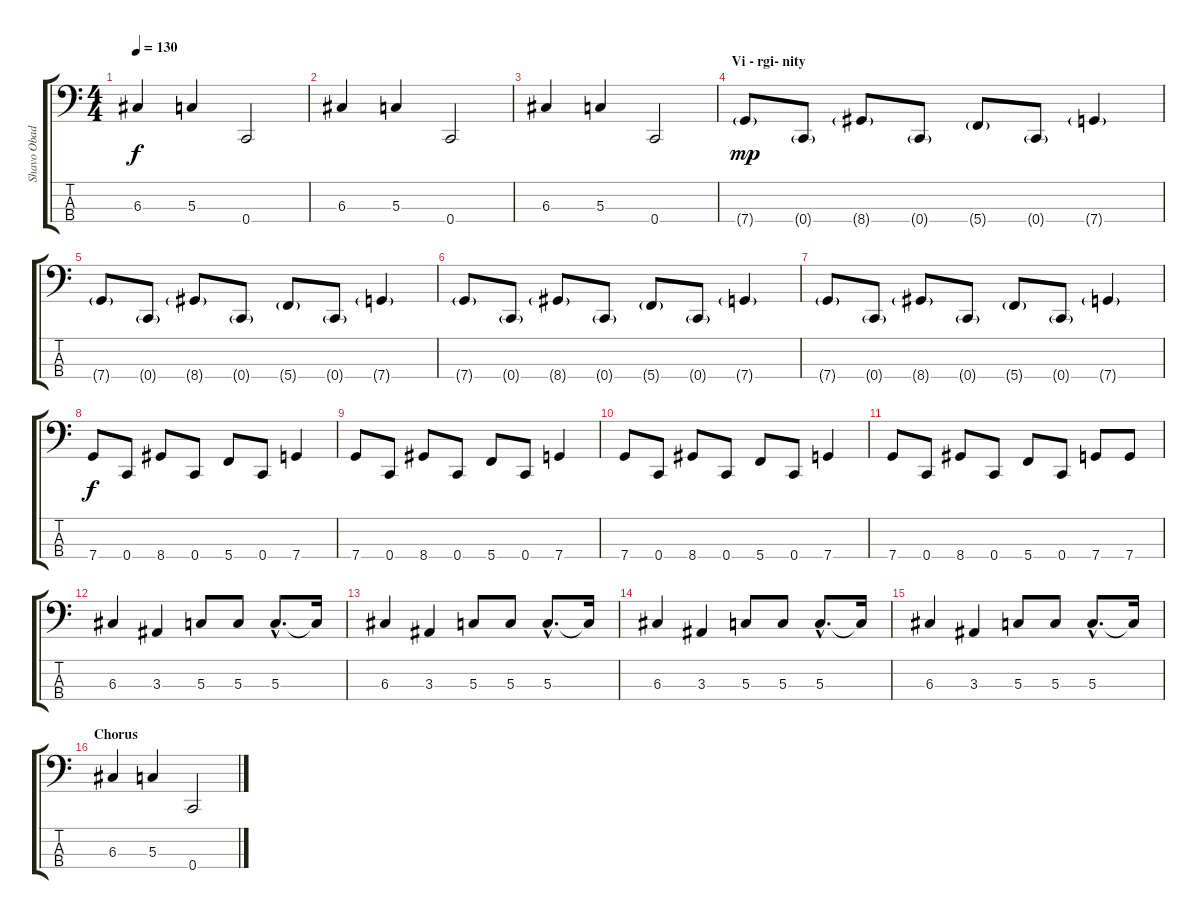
\track ("Shavo Obadijan" "Shavo Obad") {instrument electricbasspick}
\staff {score tabs}
\tuning (F2 C2 G1 C1) {hide}
\ts (4 4)
\tempo 130
\clef f4
\ks c
6.3.4{dy f} 5.3.4 0.4.2 |
6.3.4 5.3.4 0.4.2 |
6.3.4 5.3.4 0.4.2 |
\section ("" "Vi - rgi- nity")
7.4{g}.8{dy mp} 0.4{g}.8 8.4{g}.8 0.4{g}.8 5.4{g}.8 0.4{g}.8 7.4{g}.4 |
7.4{g}.8 0.4{g}.8 8.4{g}.8 0.4{g}.8 5.4{g}.8 0.4{g}.8 7.4{g}.4 |
7.4{g}.8 0.4{g}.8 8.4{g}.8 0.4{g}.8 5.4{g}.8 0.4{g}.8 7.4{g}.4 |
7.4{g}.8 0.4{g}.8 8.4{g}.8 0.4{g}.8 5.4{g}.8 0.4{g}.8 7.4{g}.4 |
7.4.8{dy f} 0.4.8 8.4.8 0.4.8 5.4.8 0.4.8 7.4.4 |
7.4.8 0.4.8 8.4.8 0.4.8 5.4.8 0.4.8 7.4.4 |
7.4.8 0.4.8 8.4.8 0.4.8 5.4.8 0.4.8 7.4.4 |
7.4.8 0.4.8 8.4.8 0.4.8 5.4.8 0.4.8 7.4.8 7.4.8 |
6.3.4 3.3.4 5.3.8 5.3.8 5.3{hac}.8{d} 5.3{t}.16 |
6.3.4 3.3.4 5.3.8 5.3.8 5.3{hac}.8{d} 5.3{t}.16 |
6.3.4 3.3.4 5.3.8 5.3.8 5.3{hac}.8{d} 5.3{t}.16 |
6.3.4 3.3.4 5.3.8 5.3.8 5.3{hac}.8{d} 5.3{t}.16 |
\section ("" "Chorus")
6.3.4 5.3.4 0.4.2
